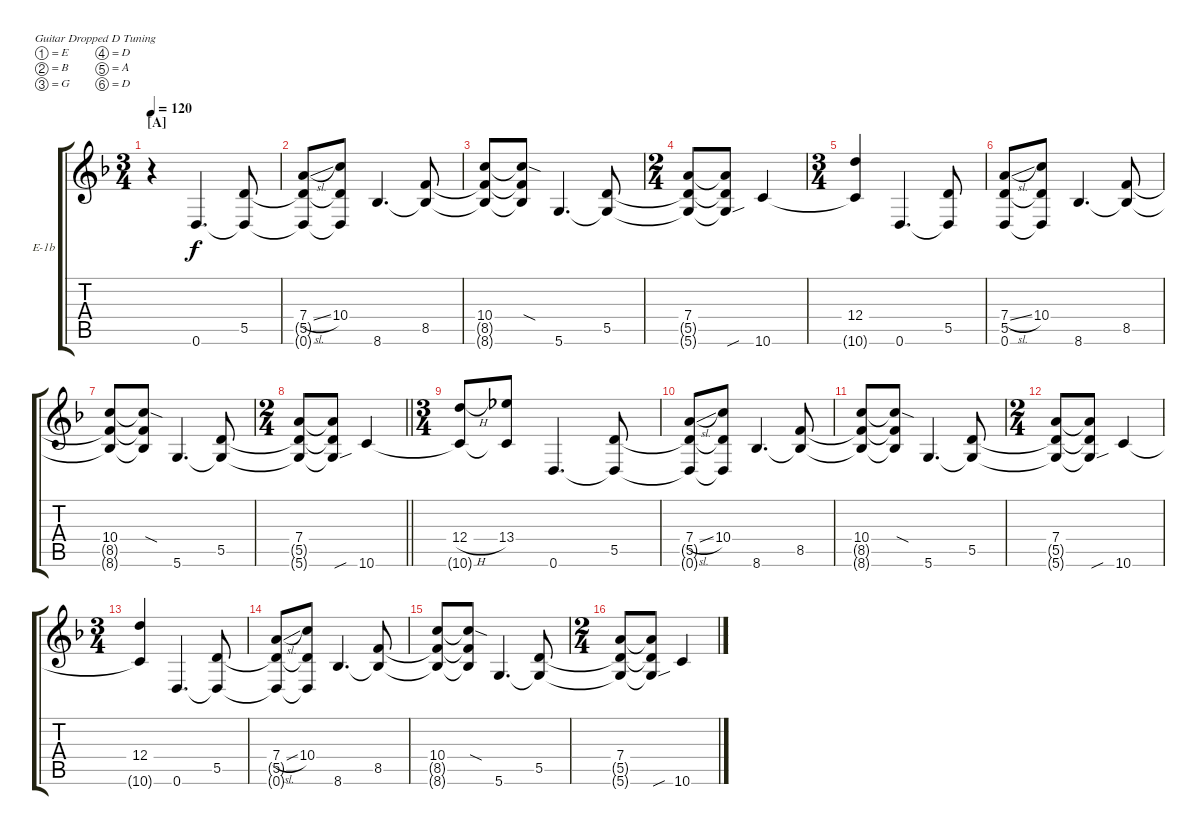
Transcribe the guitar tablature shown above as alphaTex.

\defaultSystemsLayout 4
\bracketExtendMode groupsimilarinstruments
\firstSystemTrackNameOrientation horizontal
\otherSystemsTrackNameOrientation horizontal
\track ("Effect 1b" "E-1b") {instrument electricguitarclean}
\staff {score tabs}
\tuning (E4 B3 G3 D3 A2 D2)
\ts (3 4)
\section ("A" "")
\tempo 120
\clef g2
\scale
0.51004
\ks f
r.4{dy f instrument electricguitarclean} 0.6.4{d} (0.6{t} 5.5).8 |
\scale
0.24498 (7.4{sl} 5.5{t} 0.6{t}).8 (10.4 5.5{t} 0.6{t}).8 8.6.4{d} (8.5 8.6{t}).8 |
\scale
0.24498 (10.4 8.5{t} 8.6{t}).8 (10.4{sod t} 8.5{t} 8.6{t}).8 5.6.4{d} (5.5 5.6{t}).8 |
\ts (2 4)
\scale
0.403175 (7.4 5.5{t} 5.6{t}).8 (7.4{t} 5.5{t} 5.6{sou t}).8 10.6.4 |
\ts (3 4)
\scale
0.403175 (12.4 10.6{t}).4 0.6.4{d} (0.6{t} 5.5).8 |
\scale
0.193651 (7.4{sl} 5.5 0.6).8 (10.4 5.5{t} 0.6{t}).8 8.6.4{d} (8.5 8.6{t}).8 |
(10.4 8.5{t} 8.6{t}).8 (10.4{sod t} 8.5{t} 8.6{t}).8 5.6.4{d} (5.5 5.6{t}).8 |
\ts (2 4)
\barLineRight lightlight
(7.4 5.5{t} 5.6{t}).8 (7.4{t} 5.5{t} 5.6{sou t}).8 10.6.4 |
\ts (3 4)
(12.4{h} 10.6{t}).8 (13.4 10.6{t}).8 0.6.4{d} (0.6{t} 5.5).8 |
(7.4{sl} 5.5{t} 0.6{t}).8 (10.4 5.5{t} 0.6{t}).8 8.6.4{d} (8.5 8.6{t}).8 |
(10.4 8.5{t} 8.6{t}).8 (10.4{sod t} 8.5{t} 8.6{t}).8 5.6.4{d} (5.5 5.6{t}).8 |
\ts (2 4)
(7.4 5.5{t} 5.6{t}).8 (7.4{t} 5.5{t} 5.6{sou t}).8 10.6.4 |
\ts (3 4)
(12.4 10.6{t}).4 0.6.4{d} (0.6{t} 5.5).8 |
(7.4{sl} 5.5{t} 0.6{t}).8 (10.4 5.5{t} 0.6{t}).8 8.6.4{d} (8.5 8.6{t}).8 |
(10.4 8.5{t} 8.6{t}).8 (10.4{sod t} 8.5{t} 8.6{t}).8 5.6.4{d} (5.5 5.6{t}).8 |
\ts (2 4)
(7.4 5.5{t} 5.6{t}).8 (7.4{t} 5.5{t} 5.6{sou t}).8 10.6.4
